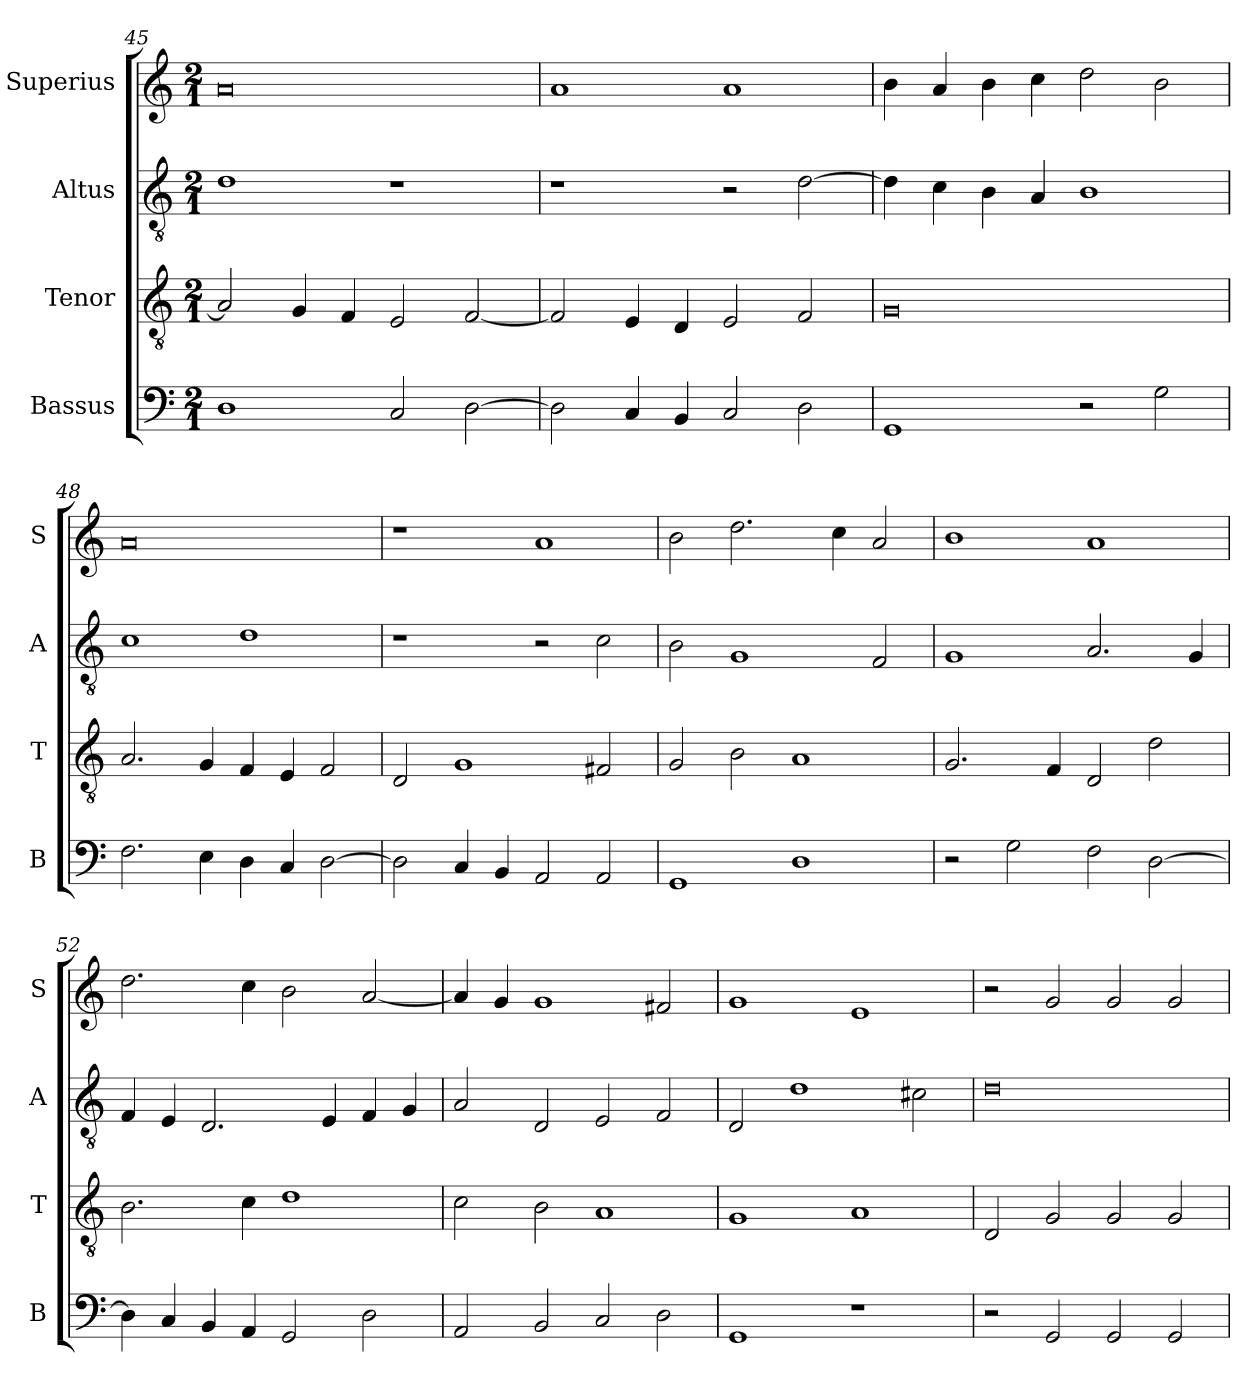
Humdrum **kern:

**kern	**kern	**kern	**kern
*part4	*part3	*part2	*part1
*staff4	*staff3	*staff2	*staff1
*I"Bassus	*I"Tenor	*I"Altus	*I"Superius
*I'B	*I'T	*I'A	*I'S
*clefF4	*clefGv2	*clefGv2	*clefG2
*k[]	*k[]	*k[]	*k[]
*C:	*C:	*C:	*C:
*M2/1	*M2/1	*M2/1	*M2/1
=45	=45	=45	=45
1D	2A]	1d	0a
.	4G	.	.
.	4F	.	.
2C	2E	1r	.
[2D	[2F	.	.
=46	=46	=46	=46
2D]	2F]	1r	1a
4C	4E	.	.
4BB	4D	.	.
2C	2E	2r	1a
2D	2F	[2d	.
=47	=47	=47	=47
1GG	0G	4d]	4b
.	.	4c	4a
.	.	4B	4b
.	.	4A	4cc
2r	.	1B	2dd
2G	.	.	2b
=48	=48	=48	=48
2.F	2.A	1c	0a
4E	4G	.	.
4D	4F	1d	.
4C	4E	.	.
[2D	2F	.	.
=49	=49	=49	=49
2D]	2D	1r	1r
4C	1G	.	.
4BB	.	.	.
2AA	.	2r	1a
2AA	2F#X	2c	.
=50	=50	=50	=50
1GG	2G	2B	2b
.	2B	1G	2.dd
1D	1A	.	.
.	.	.	4cc
.	.	2F	2a
=51	=51	=51	=51
2r	2.G	1G	1b
2G	.	.	.
.	4F	.	.
2F	2D	2.A	1a
[2D	2d	.	.
.	.	4G	.
=52	=52	=52	=52
4D]	2.B	4F	2.dd
4C	.	4E	.
4BB	.	2.D	.
4AA	4c	.	4cc
2GG	1d	.	2b
.	.	4E	.
2D	.	4F	[2a
.	.	4G	.
=53	=53	=53	=53
2AA	2c	2A	4a]
.	.	.	4g
2BB	2B	2D	1g
2C	1A	2E	.
2D	.	2F	2f#X
=54	=54	=54	=54
1GG	1G	2D	1g
.	.	1d	.
1r	1A	.	1e
.	.	2c#X	.
=55	=55	=55	=55
2r	2D	0d	2r
2GG	2G	.	2g
2GG	2G	.	2g
2GG	2G	.	2g
=	=	=	=
*-	*-	*-	*-
